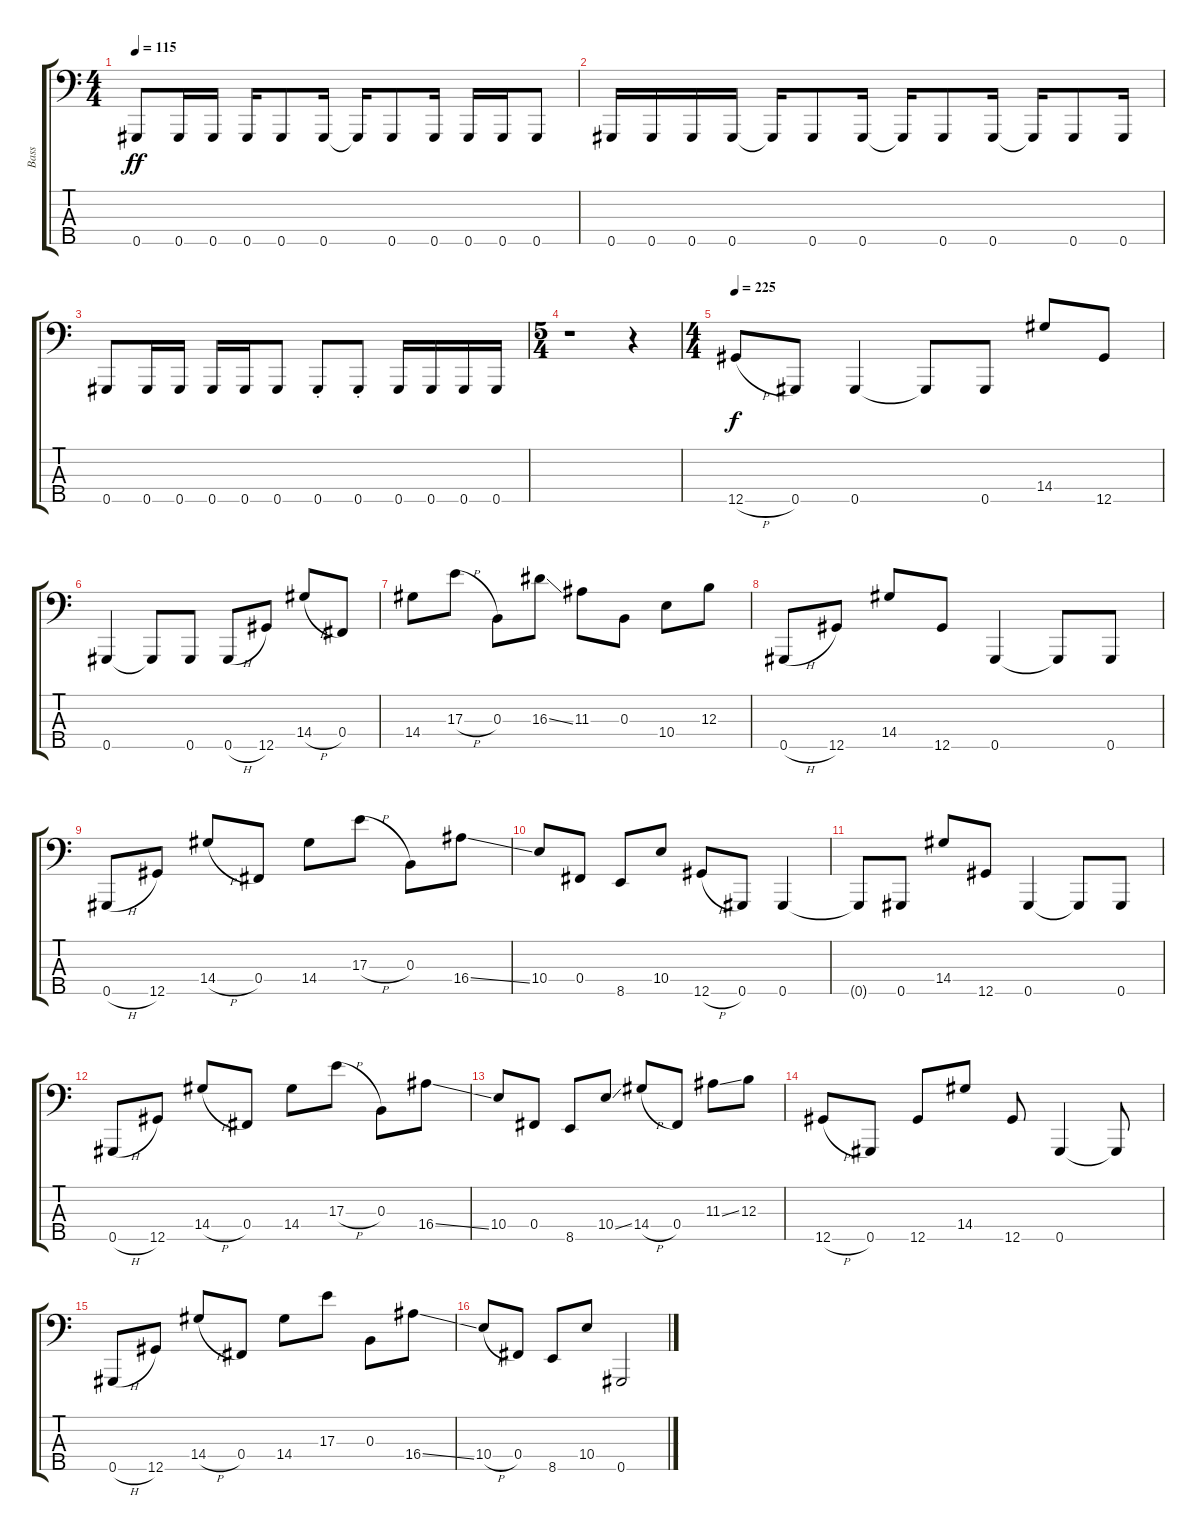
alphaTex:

\track ("Bass" "Bass") {instrument electricbassfinger}
\staff {score tabs}
\tuning (A2 E2 B1 Gb1 Ab0) {hide}
\ts (4 4)
\tempo 115
\clef f4
\ks c
0.5.8{dy ff} 0.5.16 0.5.16 0.5.16 0.5.8 0.5.16 0.5{t}.16 0.5.8 0.5.16 0.5.16 0.5.16 0.5.8 |
0.5.16 0.5.16 0.5.16 0.5.16 0.5{t}.16 0.5.8 0.5.16 0.5{t}.16 0.5.8 0.5.16 0.5{t}.16 0.5.8 0.5.16 |
0.5.8 0.5.16 0.5.16 0.5.16 0.5.16 0.5.8 0.5{st}.8 0.5{st}.8 0.5.16 0.5.16 0.5.16 0.5.16 |
\ts (5 4)
r.1 r.4 |
\ts (4 4)
\tempo 225
12.5{h}.8{dy f} 0.5.8 0.5.4 0.5{t}.8 0.5.8 14.4.8 12.5.8 |
0.5.4 0.5{t}.8 0.5.8 0.5{h}.8 12.5.8 14.4{h}.8 0.4.8 |
14.4.8 17.3{h}.8 0.3.8 16.3{ss}.8 11.3.8 0.3.8 10.4.8 12.3.8 |
0.5{h}.8 12.5.8 14.4.8 12.5.8 0.5.4 0.5{t}.8 0.5.8 |
0.5{h}.8 12.5.8 14.4{h}.8 0.4.8 14.4.8 17.3{h}.8 0.3.8 16.4{ss}.8 |
10.4.8 0.4.8 8.5.8 10.4.8 12.5{h}.8 0.5.8 0.5.4 |
0.5{t}.8 0.5.8 14.4.8 12.5.8 0.5.4 0.5{t}.8 0.5.8 |
0.5{h}.8 12.5.8 14.4{h}.8 0.4.8 14.4.8 17.3{h}.8 0.3.8 16.4{ss}.8 |
10.4.8 0.4.8 8.5.8 10.4{ss}.8 14.4{h}.8 0.4.8 11.3{ss}.8 12.3.8 |
12.5{h}.8 0.5.8 12.5.8 14.4.8 12.5.8 0.5.4 0.5{t}.8 |
0.5{h}.8 12.5.8 14.4{h}.8 0.4.8 14.4.8 17.3.8 0.3.8 16.4{ss}.8 |
10.4{h}.8 0.4.8 8.5.8 10.4.8 0.5.2
